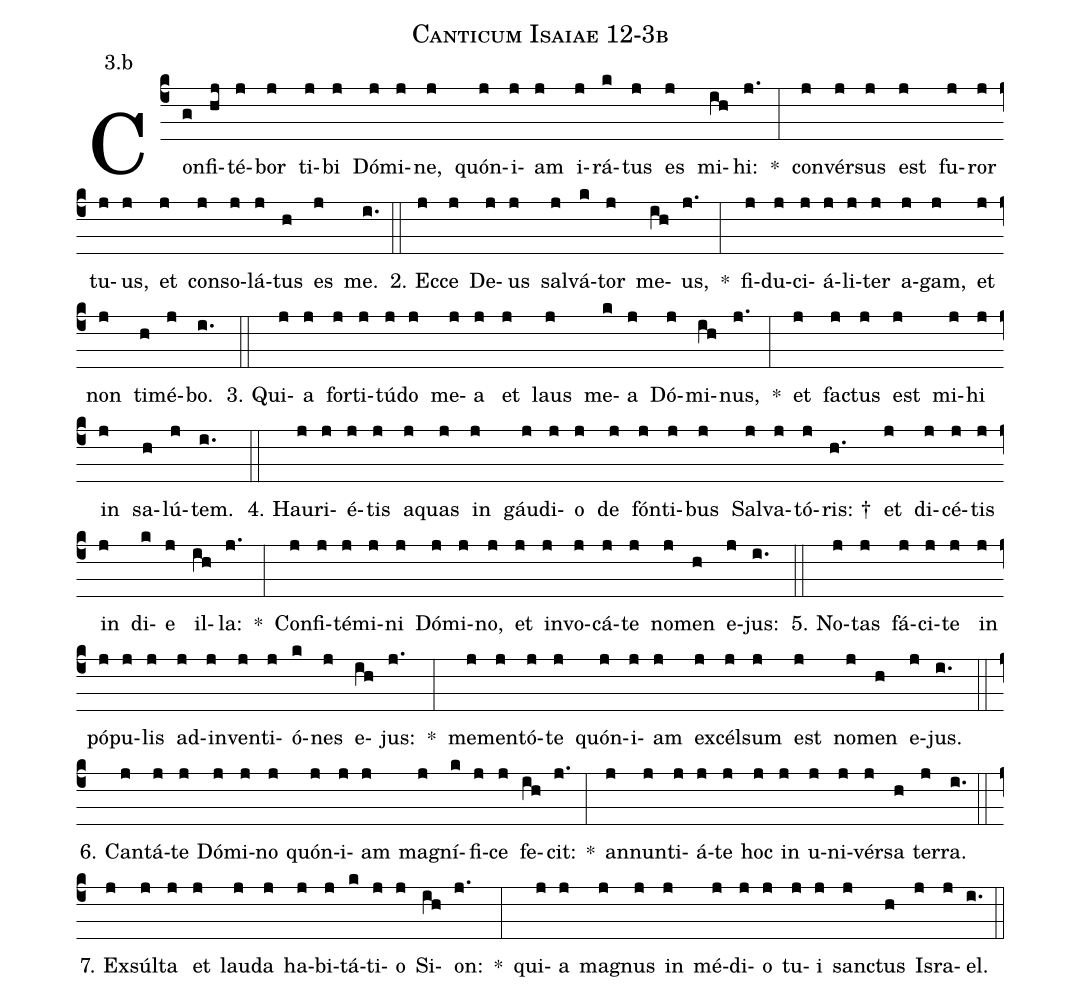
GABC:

name: Canticum Isaiae 12-3b;
annotation: 3.b;
%%
(c4)Con(g)fi(hj)té(j)bor(j) ti(j)bi(j) Dó(j)mi(j)ne,(j) quón(j)i(j)am(j) i(j)rá(k)tus(j) es(j) mi(ih)hi:(j.) *(:) con(j)vér(j)sus(j) est(j) fu(j)ror(j) tu(j)us,(j) et(j) con(j)so(j)lá(j)tus(h) es(j) me.(i.) (::)
2. Ec(j)ce(j) De(j)us(j) sal(j)vá(k)tor(j) me(ih)us,(j.) *(:) fi(j)du(j)ci(j)á(j)li(j)ter(j) a(j)gam,(j) et(j) non(j) ti(h)mé(j)bo.(i.) (::)
3. Qui(j)a(j) for(j)ti(j)tú(j)do(j) me(j)a(j) et(j) laus(j) me(k)a(j) Dó(j)mi(ih)nus,(j.) *(:) et(j) fac(j)tus(j) est(j) mi(j)hi(j) in(j) sa(h)lú(j)tem.(i.) (::)
4. Hau(j)ri(j)é(j)tis(j) a(j)quas(j) in(j) gáu(j)di(j)o(j) de(j) fón(j)ti(j)bus(j) Sal(j)va(j)tó(j)ris: †(h.) et(j) di(j)cé(j)tis(j) in(j) di(k)e(j) il(ih)la:(j.) *(:) Con(j)fi(j)té(j)mi(j)ni(j) Dó(j)mi(j)no,(j) et(j) in(j)vo(j)cá(j)te(j) no(j)men(h) e(j)jus:(i.) (::)
5. No(j)tas(j) fá(j)ci(j)te(j) in(j) pó(j)pu(j)lis(j) ad(j)in(j)ven(j)ti(j)ó(k)nes(j) e(ih)jus:(j.) *(:) me(j)men(j)tó(j)te(j) quón(j)i(j)am(j) ex(j)cél(j)sum(j) est(j) no(j)men(h) e(j)jus.(i.) (::)
6. Can(j)tá(j)te(j) Dó(j)mi(j)no(j) quón(j)i(j)am(j) ma(j)gní(k)fi(j)ce(j) fe(ih)cit:(j.) *(:) an(j)nun(j)ti(j)á(j)te(j) hoc(j) in(j) u(j)ni(j)vér(j)sa(h) ter(j)ra.(i.) (::)
7. Ex(j)súl(j)ta(j) et(j) lau(j)da(j) ha(j)bi(j)tá(k)ti(j)o(j) Si(ih)on:(j.) *(:) qui(j)a(j) ma(j)gnus(j) in(j) mé(j)di(j)o(j) tu(j)i(j) sanc(j)tus(h) Is(j)ra(j)el.(i.) (::)
